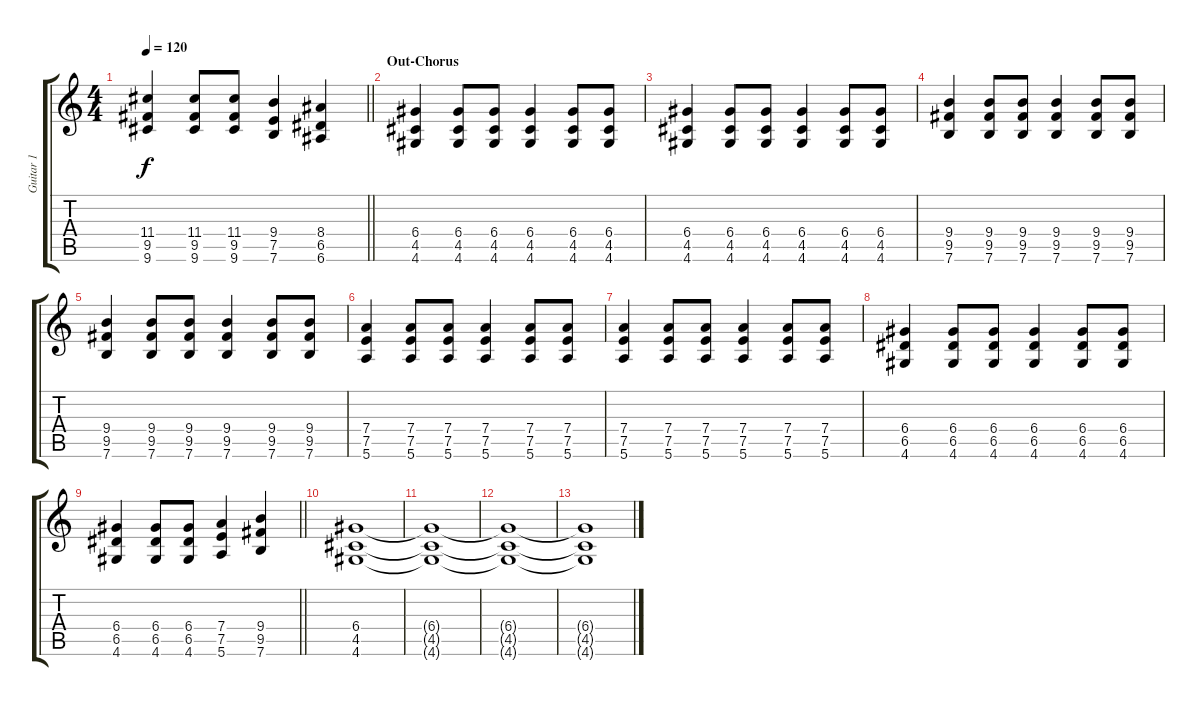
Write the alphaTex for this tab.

\track ("Guitar 1" "Guitar 1") {instrument distortionguitar}
\staff {score tabs}
\tuning (E4 B3 G3 D3 A2 E2) {hide}
\ts (4 4)
\tempo 120
\clef g2
\barLineRight lightlight
\ks c
(11.4 9.5 9.6).4{dy f} (11.4 9.5 9.6).8 (11.4 9.5 9.6).8 (9.4 7.5 7.6).4 (8.4 6.5 6.6).4 |
\section ("" "Out-Chorus")
(6.4 4.5 4.6).4 (6.4 4.5 4.6).8 (6.4 4.5 4.6).8 (6.4 4.5 4.6).4 (6.4 4.5 4.6).8 (6.4 4.5 4.6).8 |
(6.4 4.5 4.6).4 (6.4 4.5 4.6).8 (6.4 4.5 4.6).8 (6.4 4.5 4.6).4 (6.4 4.5 4.6).8 (6.4 4.5 4.6).8 |
(9.4 9.5 7.6).4 (9.4 9.5 7.6).8 (9.4 9.5 7.6).8 (9.4 9.5 7.6).4 (9.4 9.5 7.6).8 (9.4 9.5 7.6).8 |
(9.4 9.5 7.6).4 (9.4 9.5 7.6).8 (9.4 9.5 7.6).8 (9.4 9.5 7.6).4 (9.4 9.5 7.6).8 (9.4 9.5 7.6).8 |
(7.4 7.5 5.6).4 (7.4 7.5 5.6).8 (7.4 7.5 5.6).8 (7.4 7.5 5.6).4 (7.4 7.5 5.6).8 (7.4 7.5 5.6).8 |
(7.4 7.5 5.6).4 (7.4 7.5 5.6).8 (7.4 7.5 5.6).8 (7.4 7.5 5.6).4 (7.4 7.5 5.6).8 (7.4 7.5 5.6).8 |
(6.4 6.5 4.6).4 (6.4 6.5 4.6).8 (6.4 6.5 4.6).8 (6.4 6.5 4.6).4 (6.4 6.5 4.6).8 (6.4 6.5 4.6).8 |
\barLineRight lightlight
(6.4 6.5 4.6).4 (6.4 6.5 4.6).8 (6.4 6.5 4.6).8 (7.4 7.5 5.6).4 (9.4 9.5 7.6).4 |
(6.4 4.5 4.6).1{volume 0} |
(6.4{t} 4.5{t} 4.6{t}).1 |
(6.4{t} 4.5{t} 4.6{t}).1 |
(6.4{t} 4.5{t} 4.6{t}).1
